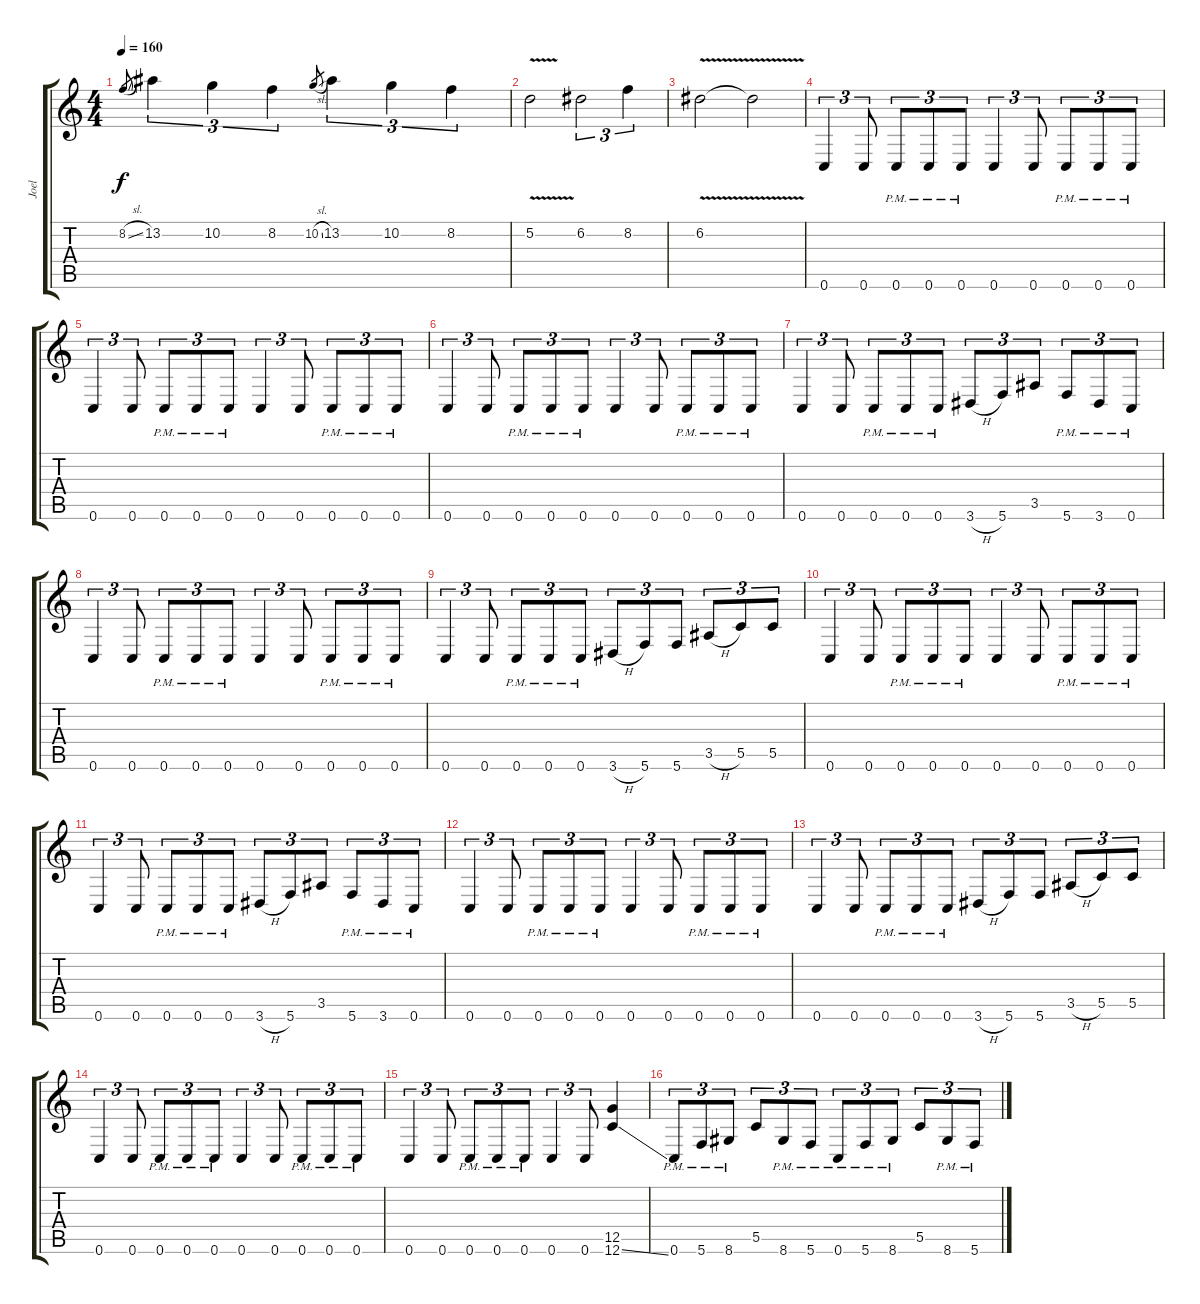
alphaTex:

\track ("Joel" "Joel") {instrument distortionguitar}
\staff {score tabs}
\tuning (D4 A3 F3 C3 G2 C2) {hide}
\ts (4 4)
\tempo 160
\clef g2
\ks c
8.2{sl}.8{gr dy f} 13.2.4{tu (3 2)} 10.2.4{tu (3 2)} 8.2.4{tu (3 2)} 10.2{sl}.8{gr} 13.2.4{tu (3 2)} 10.2.4{tu (3 2)} 8.2.4{tu (3 2)} |
5.2{v}.2 6.2.2{tu (3 2)} 8.2.4{tu (3 2)} |
6.2{v}.2 6.2{t}.2 |
0.6.4{tu (3 2)} 0.6.8{tu (3 2)} 0.6{pm}.8{tu (3 2)} 0.6{pm}.8{tu (3 2)} 0.6{pm}.8{tu (3 2)} 0.6.4{tu (3 2)} 0.6.8{tu (3 2)} 0.6{pm}.8{tu (3 2)} 0.6{pm}.8{tu (3 2)} 0.6{pm}.8{tu (3 2)} |
0.6.4{tu (3 2)} 0.6.8{tu (3 2)} 0.6{pm}.8{tu (3 2)} 0.6{pm}.8{tu (3 2)} 0.6{pm}.8{tu (3 2)} 0.6.4{tu (3 2)} 0.6.8{tu (3 2)} 0.6{pm}.8{tu (3 2)} 0.6{pm}.8{tu (3 2)} 0.6{pm}.8{tu (3 2)} |
0.6.4{tu (3 2)} 0.6.8{tu (3 2)} 0.6{pm}.8{tu (3 2)} 0.6{pm}.8{tu (3 2)} 0.6{pm}.8{tu (3 2)} 0.6.4{tu (3 2)} 0.6.8{tu (3 2)} 0.6{pm}.8{tu (3 2)} 0.6{pm}.8{tu (3 2)} 0.6{pm}.8{tu (3 2)} |
0.6.4{tu (3 2)} 0.6.8{tu (3 2)} 0.6{pm}.8{tu (3 2)} 0.6{pm}.8{tu (3 2)} 0.6{pm}.8{tu (3 2)} 3.6{h}.8{tu (3 2)} 5.6.8{tu (3 2)} 3.5.8{tu (3 2)} 5.6{pm}.8{tu (3 2)} 3.6{pm}.8{tu (3 2)} 0.6{pm}.8{tu (3 2)} |
0.6.4{tu (3 2)} 0.6.8{tu (3 2)} 0.6{pm}.8{tu (3 2)} 0.6{pm}.8{tu (3 2)} 0.6{pm}.8{tu (3 2)} 0.6.4{tu (3 2)} 0.6.8{tu (3 2)} 0.6{pm}.8{tu (3 2)} 0.6{pm}.8{tu (3 2)} 0.6{pm}.8{tu (3 2)} |
0.6.4{tu (3 2)} 0.6.8{tu (3 2)} 0.6{pm}.8{tu (3 2)} 0.6{pm}.8{tu (3 2)} 0.6{pm}.8{tu (3 2)} 3.6{h}.8{tu (3 2)} 5.6.8{tu (3 2)} 5.6.8{tu (3 2)} 3.5{h}.8{tu (3 2)} 5.5.8{tu (3 2)} 5.5.8{tu (3 2)} |
0.6.4{tu (3 2)} 0.6.8{tu (3 2)} 0.6{pm}.8{tu (3 2)} 0.6{pm}.8{tu (3 2)} 0.6{pm}.8{tu (3 2)} 0.6.4{tu (3 2)} 0.6.8{tu (3 2)} 0.6{pm}.8{tu (3 2)} 0.6{pm}.8{tu (3 2)} 0.6{pm}.8{tu (3 2)} |
0.6.4{tu (3 2)} 0.6.8{tu (3 2)} 0.6{pm}.8{tu (3 2)} 0.6{pm}.8{tu (3 2)} 0.6{pm}.8{tu (3 2)} 3.6{h}.8{tu (3 2)} 5.6.8{tu (3 2)} 3.5.8{tu (3 2)} 5.6{pm}.8{tu (3 2)} 3.6{pm}.8{tu (3 2)} 0.6{pm}.8{tu (3 2)} |
0.6.4{tu (3 2)} 0.6.8{tu (3 2)} 0.6{pm}.8{tu (3 2)} 0.6{pm}.8{tu (3 2)} 0.6{pm}.8{tu (3 2)} 0.6.4{tu (3 2)} 0.6.8{tu (3 2)} 0.6{pm}.8{tu (3 2)} 0.6{pm}.8{tu (3 2)} 0.6{pm}.8{tu (3 2)} |
0.6.4{tu (3 2)} 0.6.8{tu (3 2)} 0.6{pm}.8{tu (3 2)} 0.6{pm}.8{tu (3 2)} 0.6{pm}.8{tu (3 2)} 3.6{h}.8{tu (3 2)} 5.6.8{tu (3 2)} 5.6.8{tu (3 2)} 3.5{h}.8{tu (3 2)} 5.5.8{tu (3 2)} 5.5.8{tu (3 2)} |
0.6.4{tu (3 2)} 0.6.8{tu (3 2)} 0.6{pm}.8{tu (3 2)} 0.6{pm}.8{tu (3 2)} 0.6{pm}.8{tu (3 2)} 0.6.4{tu (3 2)} 0.6.8{tu (3 2)} 0.6{pm}.8{tu (3 2)} 0.6{pm}.8{tu (3 2)} 0.6{pm}.8{tu (3 2)} |
0.6.4{tu (3 2)} 0.6.8{tu (3 2)} 0.6{pm}.8{tu (3 2)} 0.6{pm}.8{tu (3 2)} 0.6{pm}.8{tu (3 2)} 0.6.4{tu (3 2)} 0.6.8{tu (3 2)} (12.5 12.6{ss}).4 |
0.6{pm}.8{tu (3 2)} 5.6{pm}.8{tu (3 2)} 8.6{pm}.8{tu (3 2)} 5.5.8{tu (3 2)} 8.6{pm}.8{tu (3 2)} 5.6{pm}.8{tu (3 2)} 0.6{pm}.8{tu (3 2)} 5.6{pm}.8{tu (3 2)} 8.6{pm}.8{tu (3 2)} 5.5.8{tu (3 2)} 8.6{pm}.8{tu (3 2)} 5.6{pm}.8{tu (3 2)}
